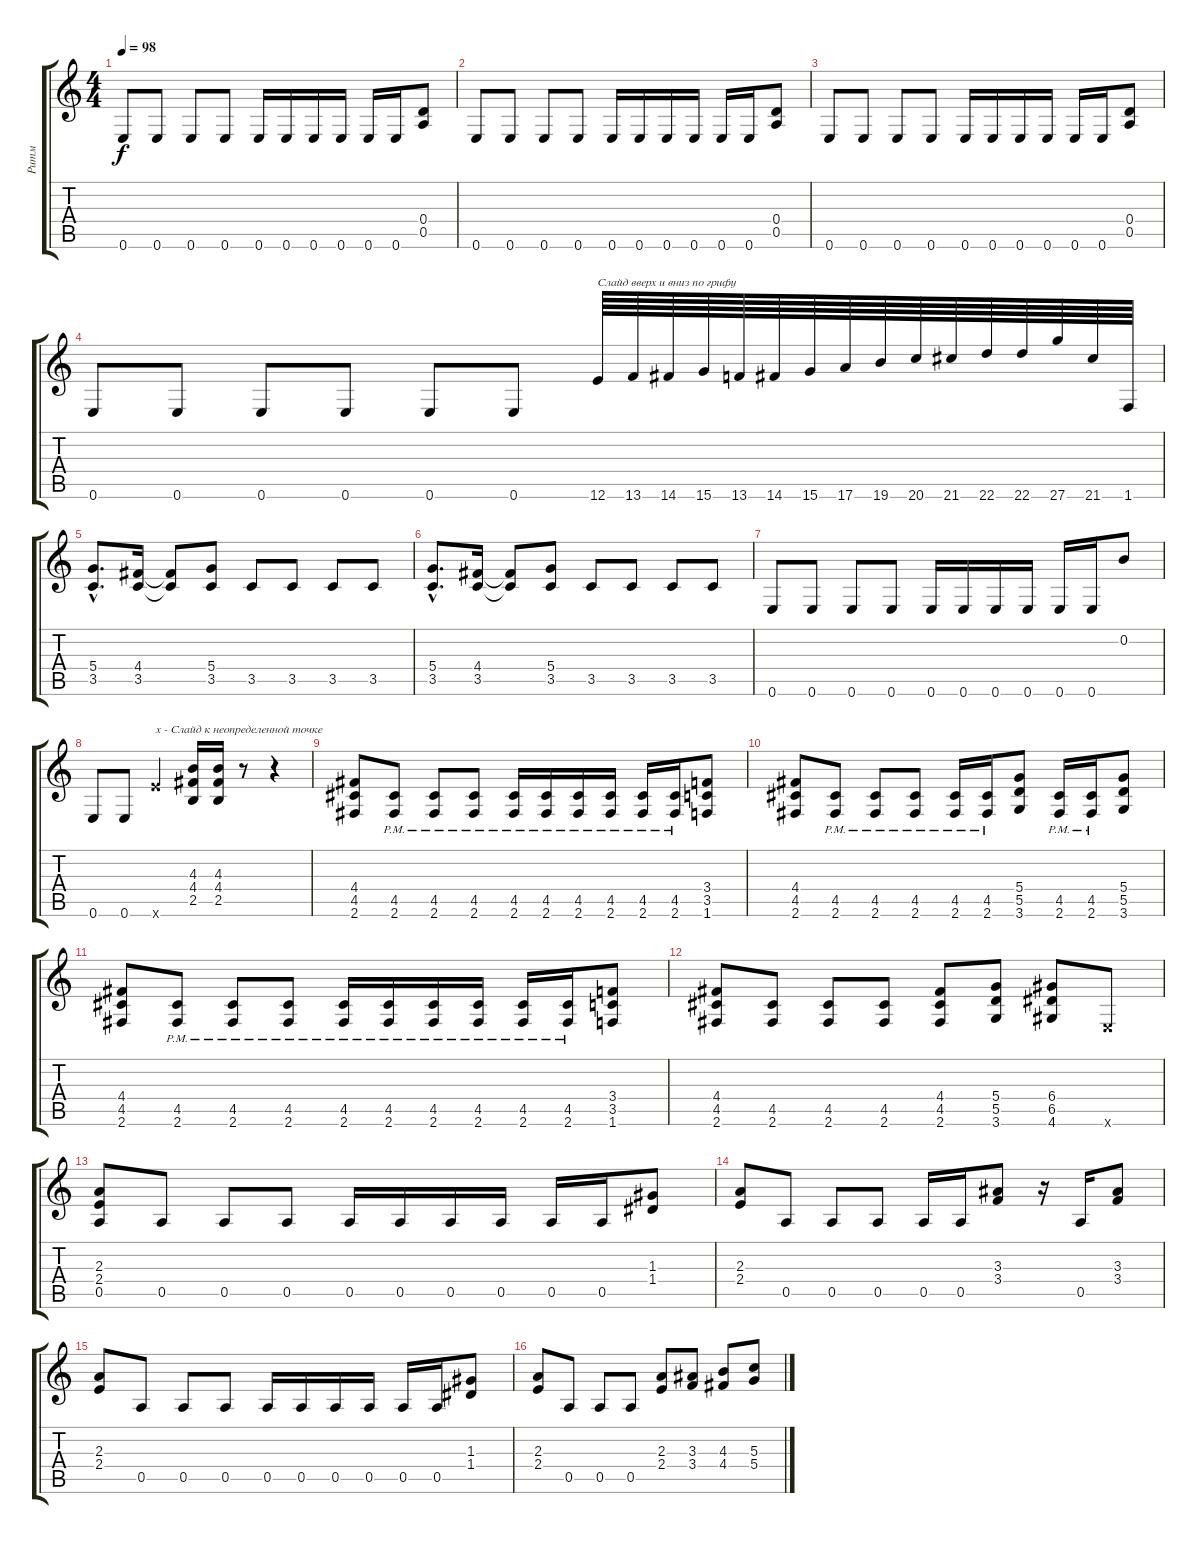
\track ("Ритм" "Ритм") {instrument distortionguitar}
\staff {score tabs}
\tuning (E4 B3 G3 D3 A2 E2) {hide}
\ts (4 4)
\tempo 98
\clef g2
\ks c
0.6.8{dy f instrument distortionguitar} 0.6.8 0.6.8 0.6.8 0.6.16 0.6.16 0.6.16 0.6.16 0.6.16 0.6.16 (0.4 0.5).8 |
0.6.8 0.6.8 0.6.8 0.6.8 0.6.16 0.6.16 0.6.16 0.6.16 0.6.16 0.6.16 (0.4 0.5).8 |
0.6.8 0.6.8 0.6.8 0.6.8 0.6.16 0.6.16 0.6.16 0.6.16 0.6.16 0.6.16 (0.4 0.5).8 |
0.6.8 0.6.8 0.6.8 0.6.8 0.6.8 0.6.8 12.6.64{txt "Слайд вверх и вниз по грифу"} 13.6.64 14.6.64 15.6.64 13.6.64 14.6.64 15.6.64 17.6.64 19.6.64 20.6.64 21.6.64 22.6.64 22.6.64 27.6.64 21.6.64 1.6.64 |
(5.4{hac} 3.5{hac}).8{d} (4.4 3.5).16 (4.4{t} 3.5{t}).8 (5.4 3.5).8 3.5.8 3.5.8 3.5.8 3.5.8 |
(5.4{hac} 3.5{hac}).8{d} (4.4 3.5).16 (4.4{t} 3.5{t}).8 (5.4 3.5).8 3.5.8 3.5.8 3.5.8 3.5.8 |
0.6.8 0.6.8 0.6.8 0.6.8 0.6.16 0.6.16 0.6.16 0.6.16 0.6.16 0.6.16 0.2.8 |
0.6.8 0.6.8 12.6{x}.4{txt "x - Слайд к неопределенной точке"} (4.3 4.4 2.5).16 (4.3 4.4 2.5).16 r.8 r.4 |
(4.4 4.5 2.6).8 (4.5{pm} 2.6).8 (4.5{pm} 2.6).8 (4.5{pm} 2.6).8 (4.5{pm} 2.6).16 (4.5{pm} 2.6).16 (4.5{pm} 2.6).16 (4.5{pm} 2.6).16 (4.5{pm} 2.6).16 (4.5{pm} 2.6).16 (3.4 3.5 1.6).8 |
(4.4 4.5 2.6).8 (4.5{pm} 2.6).8 (4.5{pm} 2.6).8 (4.5{pm} 2.6).8 (4.5{pm} 2.6).16 (4.5{pm} 2.6).16 (5.4 5.5 3.6).8 (4.5{pm} 2.6).16 (4.5{pm} 2.6).16 (5.4 5.5 3.6).8 |
(4.4 4.5 2.6).8 (4.5{pm} 2.6).8 (4.5{pm} 2.6).8 (4.5{pm} 2.6).8 (4.5{pm} 2.6).16 (4.5{pm} 2.6).16 (4.5{pm} 2.6).16 (4.5{pm} 2.6).16 (4.5{pm} 2.6).16 (4.5{pm} 2.6).16 (3.4 3.5 1.6).8 |
(4.4 4.5 2.6).8 (4.5 2.6).8 (4.5 2.6).8 (4.5 2.6).8 (4.4 4.5 2.6).8 (5.4 5.5 3.6).8 (6.4 6.5 4.6).8 0.6{x}.8 |
(2.3 2.4 0.5).8 0.5.8 0.5.8 0.5.8 0.5.16 0.5.16 0.5.16 0.5.16 0.5.16 0.5.16 (1.3 1.4).8 |
(2.3 2.4).8 0.5.8 0.5.8 0.5.8 0.5.16 0.5.16 (3.3 3.4).8 r.16 0.5.16 (3.3 3.4).8 |
(2.3 2.4).8 0.5.8 0.5.8 0.5.8 0.5.16 0.5.16 0.5.16 0.5.16 0.5.16 0.5.16 (1.3 1.4).8 |
(2.3 2.4).8 0.5.8 0.5.8 0.5.8 (2.3 2.4).8 (3.3 3.4).8 (4.3 4.4).8 (5.3 5.4).8
